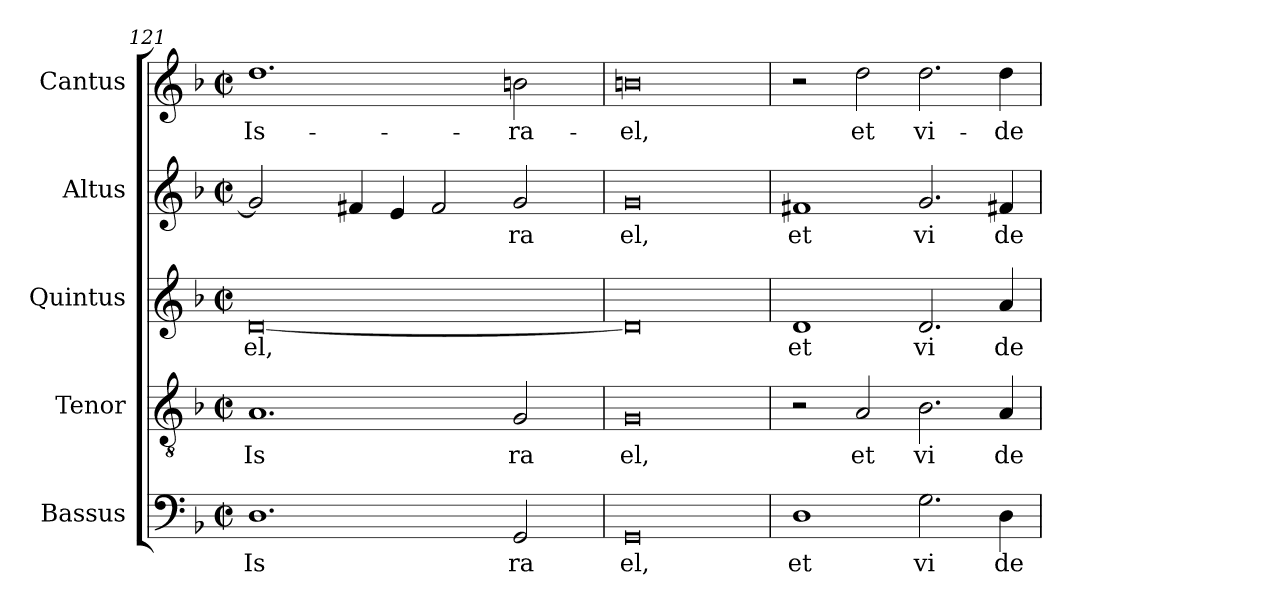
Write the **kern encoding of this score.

**kern	**text	**kern	**text	**kern	**text	**kern	**text	**kern	**text
*part5	*part5	*part4	*part4	*part3	*part3	*part2	*part2	*part1	*part1
*staff5	*staff5	*staff4	*staff4	*staff3	*staff3	*staff2	*staff2	*staff1	*staff1
*I"Bassus	*	*I"Tenor	*	*I"Quintus	*	*I"Altus	*	*I"Cantus	*
!!LO:LB:g=z
*clefF4	*	*clefGv2	*	*clefG2	*	*clefG2	*	*clefG2	*
*k[b-]	*	*k[b-]	*	*k[b-]	*	*k[b-]	*	*k[b-]	*
*F:	*	*F:	*	*F:	*	*F:	*	*F:	*
*M2/2	*	*M2/2	*	*M2/2	*	*M2/2	*	*M2/2	*
*met(c|)	*	*met(c|)	*	*met(c|)	*	*met(c|)	*	*met(c|)	*
=121	=121	=121	=121	=121	=121	=121	=121	=121	=121
!	!LO:LY:b:cj	!	!LO:LY:b:cj	!	!LO:LY:b:cj	!	!	!	!LO:LY:b:cj
*	*	*	*	*^	*	*	*	*	*
1.D	Is	1.A	Is	[<0d	4ryy	el,	2g/]	.	1.dd	Is-
.	.	.	.	.	16ryy	.	.	.	.	.
.	.	.	.	.	64ryy	.	.	.	.	.
.	.	.	.	.	1ryy	.	.	.	.	.
.	.	.	.	.	.	.	4f#X/	.	.	.
.	.	.	.	.	.	.	4e/	.	.	.
.	.	.	.	.	.	.	2f#/	.	.	.
.	.	.	.	.	2ryy	.	.	.	.	.
!	!LO:LY:b:cj	!	!LO:LY:b:cj	!	!	!	!	!LO:LY:b:cj	!	!LO:LY:b:cj
2GG/	ra	2G/	ra	.	.	.	2g/	-ra	2bn\	-ra-
.	.	.	.	.	8ryy	.	.	.	.	.
.	.	.	.	.	32.ryy	.	.	.	.	.
=122	=122	=122	=122	=122	=122	=122	=122	=122	=122	=122
!	!LO:LY:b:cj	!	!LO:LY:b:cj	!	!	!	!	!LO:LY:b:cj	!	!LO:LY:b:cj
*	*	*	*	*v	*v	*	*	*	*	*
0GG	el,	0G	el,	0d]	.	0g	el,	0bn	-el,
=123	=123	=123	=123	=123	=123	=123	=123	=123	=123
!	!LO:LY:b:cj	!	!	!	!LO:LY:b:cj	!	!LO:LY:b:cj	!	!
1D	et	2r	.	1d	et	1f#X	et	2r	.
!	!	!	!LO:LY:b:cj	!	!	!	!	!	!LO:LY:b:cj
.	.	2A/	et	.	.	.	.	2dd\	et
!	!LO:LY:b:cj	!	!LO:LY:b:cj	!	!LO:LY:b:cj	!	!LO:LY:b:cj	!	!LO:LY:b:cj
2.G\	vi	2.B-\	vi	2.d/	vi	2.g/	vi	2.dd\	vi-
!	!LO:LY:b:cj	!	!LO:LY:b:cj	!	!LO:LY:b:cj	!	!LO:LY:b:cj	!	!LO:LY:b:cj
4D\	de	4A/	de	4a/	de	4f#X/	de	4dd\	-de-
=	=	=	=	=	=	=	=	=	=
*-	*-	*-	*-	*-	*-	*-	*-	*-	*-
